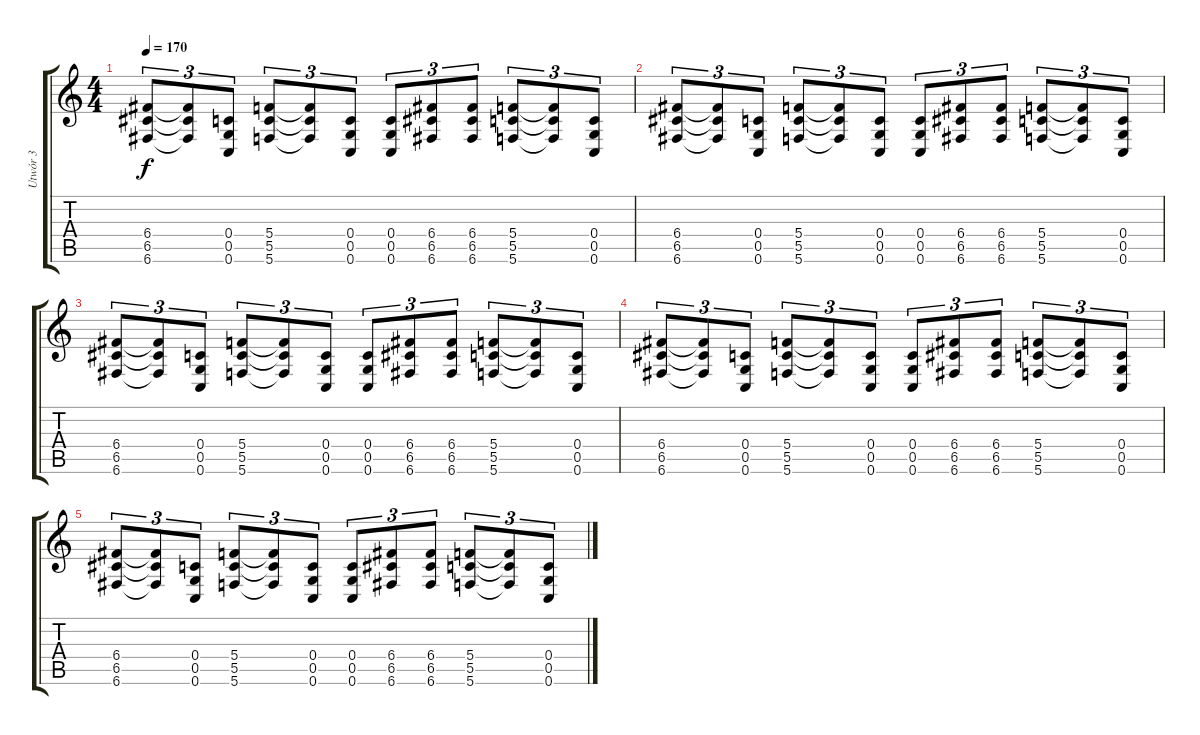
\track ("Utwór 3" "Utwór 3") {instrument distortionguitar}
\staff {score tabs}
\tuning (D4 A3 F3 C3 G2 C2) {hide}
\ts (4 4)
\tempo 170
\clef g2
\ks c
(6.4 6.5 6.6).8{tu (3 2) dy f} (6.4{t} 6.5{t} 6.6{t}).8{tu (3 2)} (0.4 0.5 0.6).8{tu (3 2)} (5.4 5.5 5.6).8{tu (3 2)} (5.4{t} 5.5{t} 5.6{t}).8{tu (3 2)} (0.4 0.5 0.6).8{tu (3 2)} (0.4 0.5 0.6).8{tu (3 2)} (6.4 6.5 6.6).8{tu (3 2)} (6.4 6.5 6.6).8{tu (3 2)} (5.4 5.5 5.6).8{tu (3 2)} (5.4{t} 5.5{t} 5.6{t}).8{tu (3 2)} (0.4 0.5 0.6).8{tu (3 2)} |
(6.4 6.5 6.6).8{tu (3 2)} (6.4{t} 6.5{t} 6.6{t}).8{tu (3 2)} (0.4 0.5 0.6).8{tu (3 2)} (5.4 5.5 5.6).8{tu (3 2)} (5.4{t} 5.5{t} 5.6{t}).8{tu (3 2)} (0.4 0.5 0.6).8{tu (3 2)} (0.4 0.5 0.6).8{tu (3 2)} (6.4 6.5 6.6).8{tu (3 2)} (6.4 6.5 6.6).8{tu (3 2)} (5.4 5.5 5.6).8{tu (3 2)} (5.4{t} 5.5{t} 5.6{t}).8{tu (3 2)} (0.4 0.5 0.6).8{tu (3 2)} |
(6.4 6.5 6.6).8{tu (3 2)} (6.4{t} 6.5{t} 6.6{t}).8{tu (3 2)} (0.4 0.5 0.6).8{tu (3 2)} (5.4 5.5 5.6).8{tu (3 2)} (5.4{t} 5.5{t} 5.6{t}).8{tu (3 2)} (0.4 0.5 0.6).8{tu (3 2)} (0.4 0.5 0.6).8{tu (3 2)} (6.4 6.5 6.6).8{tu (3 2)} (6.4 6.5 6.6).8{tu (3 2)} (5.4 5.5 5.6).8{tu (3 2)} (5.4{t} 5.5{t} 5.6{t}).8{tu (3 2)} (0.4 0.5 0.6).8{tu (3 2)} |
(6.4 6.5 6.6).8{tu (3 2)} (6.4{t} 6.5{t} 6.6{t}).8{tu (3 2)} (0.4 0.5 0.6).8{tu (3 2)} (5.4 5.5 5.6).8{tu (3 2)} (5.4{t} 5.5{t} 5.6{t}).8{tu (3 2)} (0.4 0.5 0.6).8{tu (3 2)} (0.4 0.5 0.6).8{tu (3 2)} (6.4 6.5 6.6).8{tu (3 2)} (6.4 6.5 6.6).8{tu (3 2)} (5.4 5.5 5.6).8{tu (3 2)} (5.4{t} 5.5{t} 5.6{t}).8{tu (3 2)} (0.4 0.5 0.6).8{tu (3 2)} |
(6.4 6.5 6.6).8{tu (3 2)} (6.4{t} 6.5{t} 6.6{t}).8{tu (3 2)} (0.4 0.5 0.6).8{tu (3 2)} (5.4 5.5 5.6).8{tu (3 2)} (5.4{t} 5.5{t} 5.6{t}).8{tu (3 2)} (0.4 0.5 0.6).8{tu (3 2)} (0.4 0.5 0.6).8{tu (3 2)} (6.4 6.5 6.6).8{tu (3 2)} (6.4 6.5 6.6).8{tu (3 2)} (5.4 5.5 5.6).8{tu (3 2)} (5.4{t} 5.5{t} 5.6{t}).8{tu (3 2)} (0.4 0.5 0.6).8{tu (3 2)}
